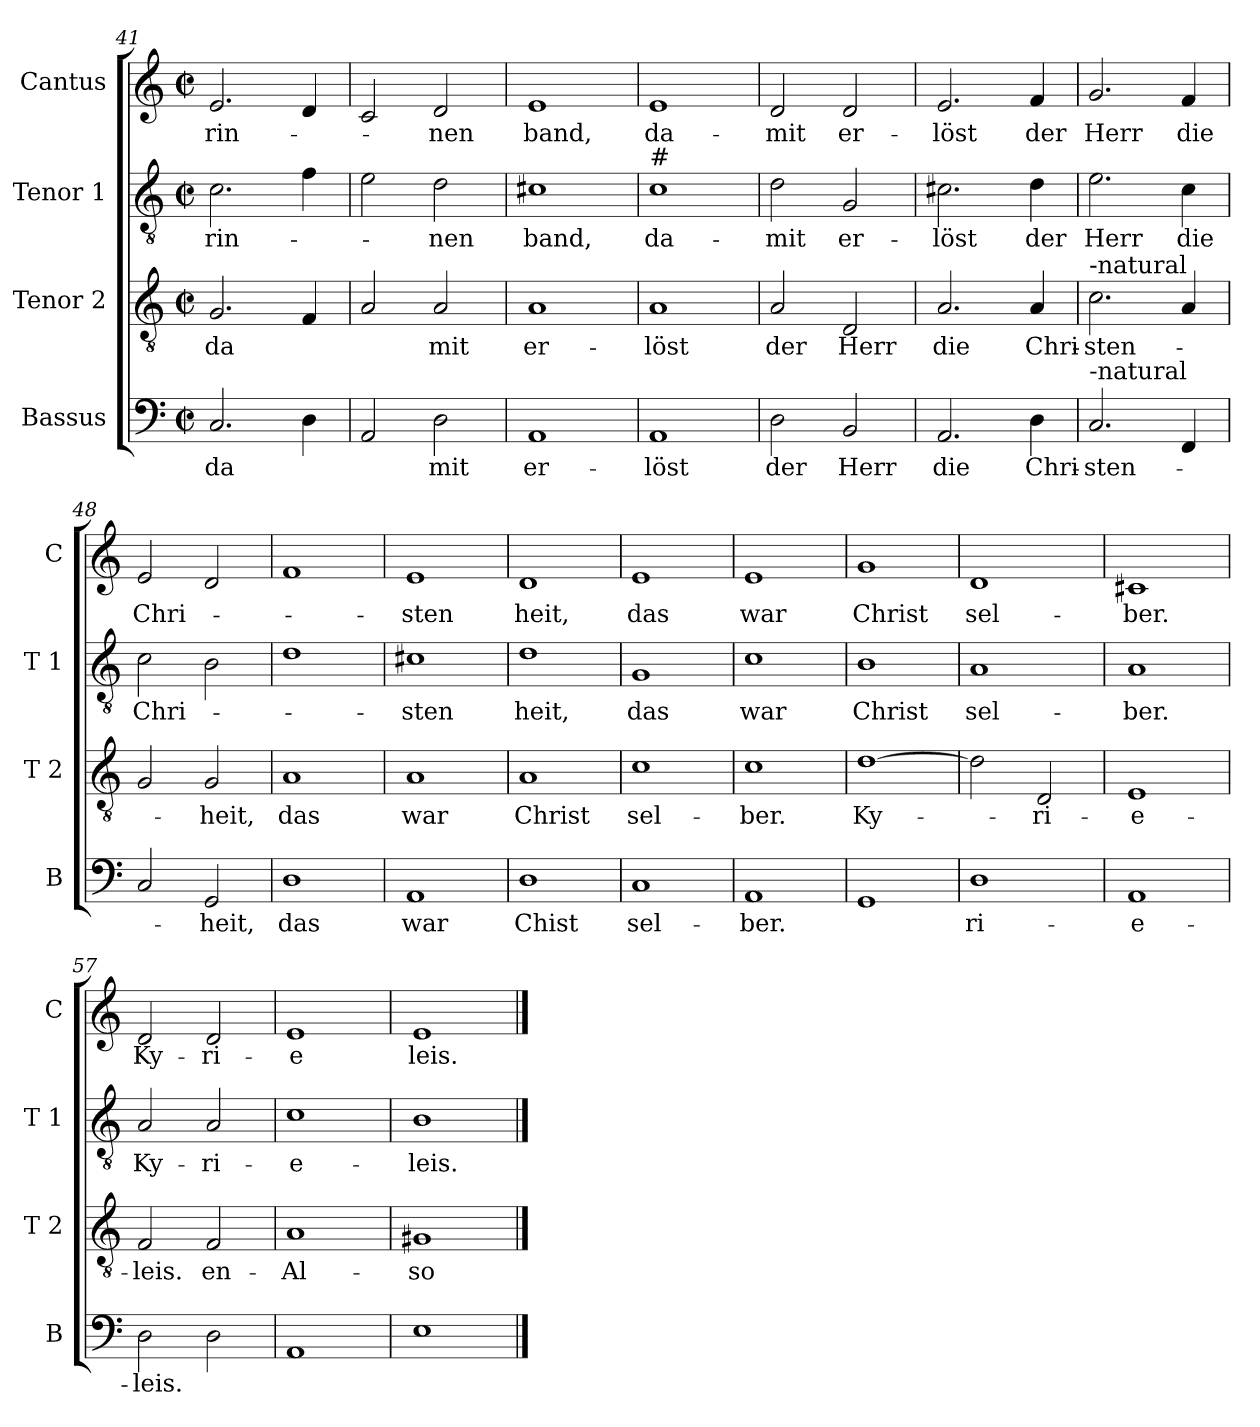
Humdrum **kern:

**kern	**text	**kern	**text	**kern	**text	**kern	**text
*part4	*part4	*part3	*part3	*part2	*part2	*part1	*part1
*staff4	*staff4	*staff3	*staff3	*staff2	*staff2	*staff1	*staff1
*I"Bassus	*	*I"Tenor 2	*	*I"Tenor 1	*	*I"Cantus	*
*I'B	*	*I'T 2	*	*I'T 1	*	*I'C	*
*clefF4	*	*clefGv2	*	*clefGv2	*	*clefG2	*
*k[]	*	*k[]	*	*k[]	*	*k[]	*
*C:	*	*C:	*	*C:	*	*C:	*
*M2/2	*	*M2/2	*	*M2/2	*	*M2/2	*
*met(c|)	*	*met(c|)	*	*met(c|)	*	*met(c|)	*
=41	=41	=41	=41	=41	=41	=41	=41
!	!LO:LY:b	!	!LO:LY:b	!	!LO:LY:b	!	!LO:LY:b
2.C/	da	2.G/	da	2.c\	-rin-	2.e/	-rin-
4D\	.	4F/	.	4f\	.	4d/	.
!!LO:PB:g=z
=42	=42	=42	=42	=42	=42	=42	=42
2AA/	.	2A/	.	2e\	.	2c/	.
!	!LO:LY:b	!	!LO:LY:b	!	!LO:LY:b	!	!LO:LY:b
2D\	mit	2A/	mit	2d\	-nen	2d/	-nen
=43	=43	=43	=43	=43	=43	=43	=43
!	!LO:LY:b	!	!LO:LY:b	!	!LO:LY:b	!	!LO:LY:b
1AA	er-	1A	er-	1c#X	band,	1e	band,
=44	=44	=44	=44	=44	=44	=44	=44
!	!	!	!	!LO:TX:a:t=#	!	!	!
!	!LO:LY:b	!	!LO:LY:b	!	!LO:LY:b	!	!LO:LY:b
1AA	-löst	1A	-löst	1c	da-	1e	da-
=45	=45	=45	=45	=45	=45	=45	=45
!	!LO:LY:b	!	!LO:LY:b	!	!LO:LY:b	!	!LO:LY:b
2D\	der	2A/	der	2d\	-mit	2d/	-mit
!	!LO:LY:b	!	!LO:LY:b	!	!LO:LY:b	!	!LO:LY:b
2BB/	Herr	2D/	Herr	2G/	er-	2d/	er-
=46	=46	=46	=46	=46	=46	=46	=46
!	!LO:LY:b	!	!LO:LY:b	!	!LO:LY:b	!	!LO:LY:b
2.AA/	die	2.A/	die	2.c#X\	-löst	2.e/	-löst
!	!LO:LY:b	!	!LO:LY:b	!	!LO:LY:b	!	!LO:LY:b
4D\	Chri-	4A/	Chri-	4d\	der	4f/	der
=47	=47	=47	=47	=47	=47	=47	=47
!	!	!LO:TX:a:t=-natural	!	!	!	!	!
!LO:TX:a:t=-natural	!	!	!	!	!	!	!
!	!LO:LY:b	!	!LO:LY:b	!	!LO:LY:b	!	!LO:LY:b
2.C/	-sten-	2.c\	-sten-	2.e\	Herr	2.g/	Herr
!	!	!	!	!	!LO:LY:b	!	!LO:LY:b
4FF/	.	4A/	.	4c\	die	4f/	die
!!LO:LB:g=z
=48	=48	=48	=48	=48	=48	=48	=48
!	!	!	!	!	!LO:LY:b	!	!LO:LY:b
2C/	.	2G/	.	2c\	Chri-	2e/	Chri-
!	!LO:LY:b	!	!LO:LY:b	!	!	!	!
2GG/	-heit,	2G/	-heit,	2B\	.	2d/	.
=49	=49	=49	=49	=49	=49	=49	=49
!	!LO:LY:b	!	!LO:LY:b	!	!	!	!
1D	das	1A	das	1d	.	1f	.
=50	=50	=50	=50	=50	=50	=50	=50
!	!LO:LY:b	!	!LO:LY:b	!	!LO:LY:b	!	!LO:LY:b
1AA	war	1A	war	1c#X	-sten	1e	-sten
=51	=51	=51	=51	=51	=51	=51	=51
!	!LO:LY:b	!	!LO:LY:b	!	!LO:LY:b	!	!LO:LY:b
1D	Chist	1A	Christ	1d	heit,	1d	heit,
=52	=52	=52	=52	=52	=52	=52	=52
!	!LO:LY:b	!	!LO:LY:b	!	!LO:LY:b	!	!LO:LY:b
1C	sel-	1c	sel-	1G	das	1e	das
=53	=53	=53	=53	=53	=53	=53	=53
!	!LO:LY:b	!	!LO:LY:b	!	!LO:LY:b	!	!LO:LY:b
1AA	-ber.	1c	-ber.	1c	war	1e	war
!!LO:LB:g=z
=54	=54	=54	=54	=54	=54	=54	=54
!	!	!	!LO:LY:b	!	!LO:LY:b	!	!LO:LY:b
1GG	.	[1d	Ky-	1B	Christ	1g	Christ
=55	=55	=55	=55	=55	=55	=55	=55
!	!LO:LY:b	!	!	!	!LO:LY:b	!	!LO:LY:b
1D	ri-	2d\]	.	1A	sel-	1d	sel-
!	!	!	!LO:LY:b	!	!	!	!
.	.	2D/	-ri-	.	.	.	.
=56	=56	=56	=56	=56	=56	=56	=56
!	!LO:LY:b	!	!LO:LY:b	!	!LO:LY:b	!	!LO:LY:b
1AA	-e-	1E	-e-	1A	-ber.	1c#X	-ber.
=57	=57	=57	=57	=57	=57	=57	=57
!	!LO:LY:b	!	!LO:LY:b	!	!LO:LY:b	!	!LO:LY:b
2D\	-leis.	2F/	-leis.	2A/	Ky-	2d/	Ky-
!	!	!	!LO:LY:b	!	!LO:LY:b	!	!LO:LY:b
2D\	.	2F/	en-	2A/	-ri-	2d/	-ri-
=58	=58	=58	=58	=58	=58	=58	=58
!	!	!	!LO:LY:b	!	!LO:LY:b	!	!LO:LY:b
1AA	.	1A	-Al-	1c	-e-	1e	-e
=59	=59	=59	=59	=59	=59	=59	=59
!	!	!	!LO:LY:b	!	!LO:LY:b	!	!LO:LY:b
1E	.	1G#X	-so	1B	-leis.	1e	leis.
==	==	==	==	==	==	==	==
*-	*-	*-	*-	*-	*-	*-	*-
